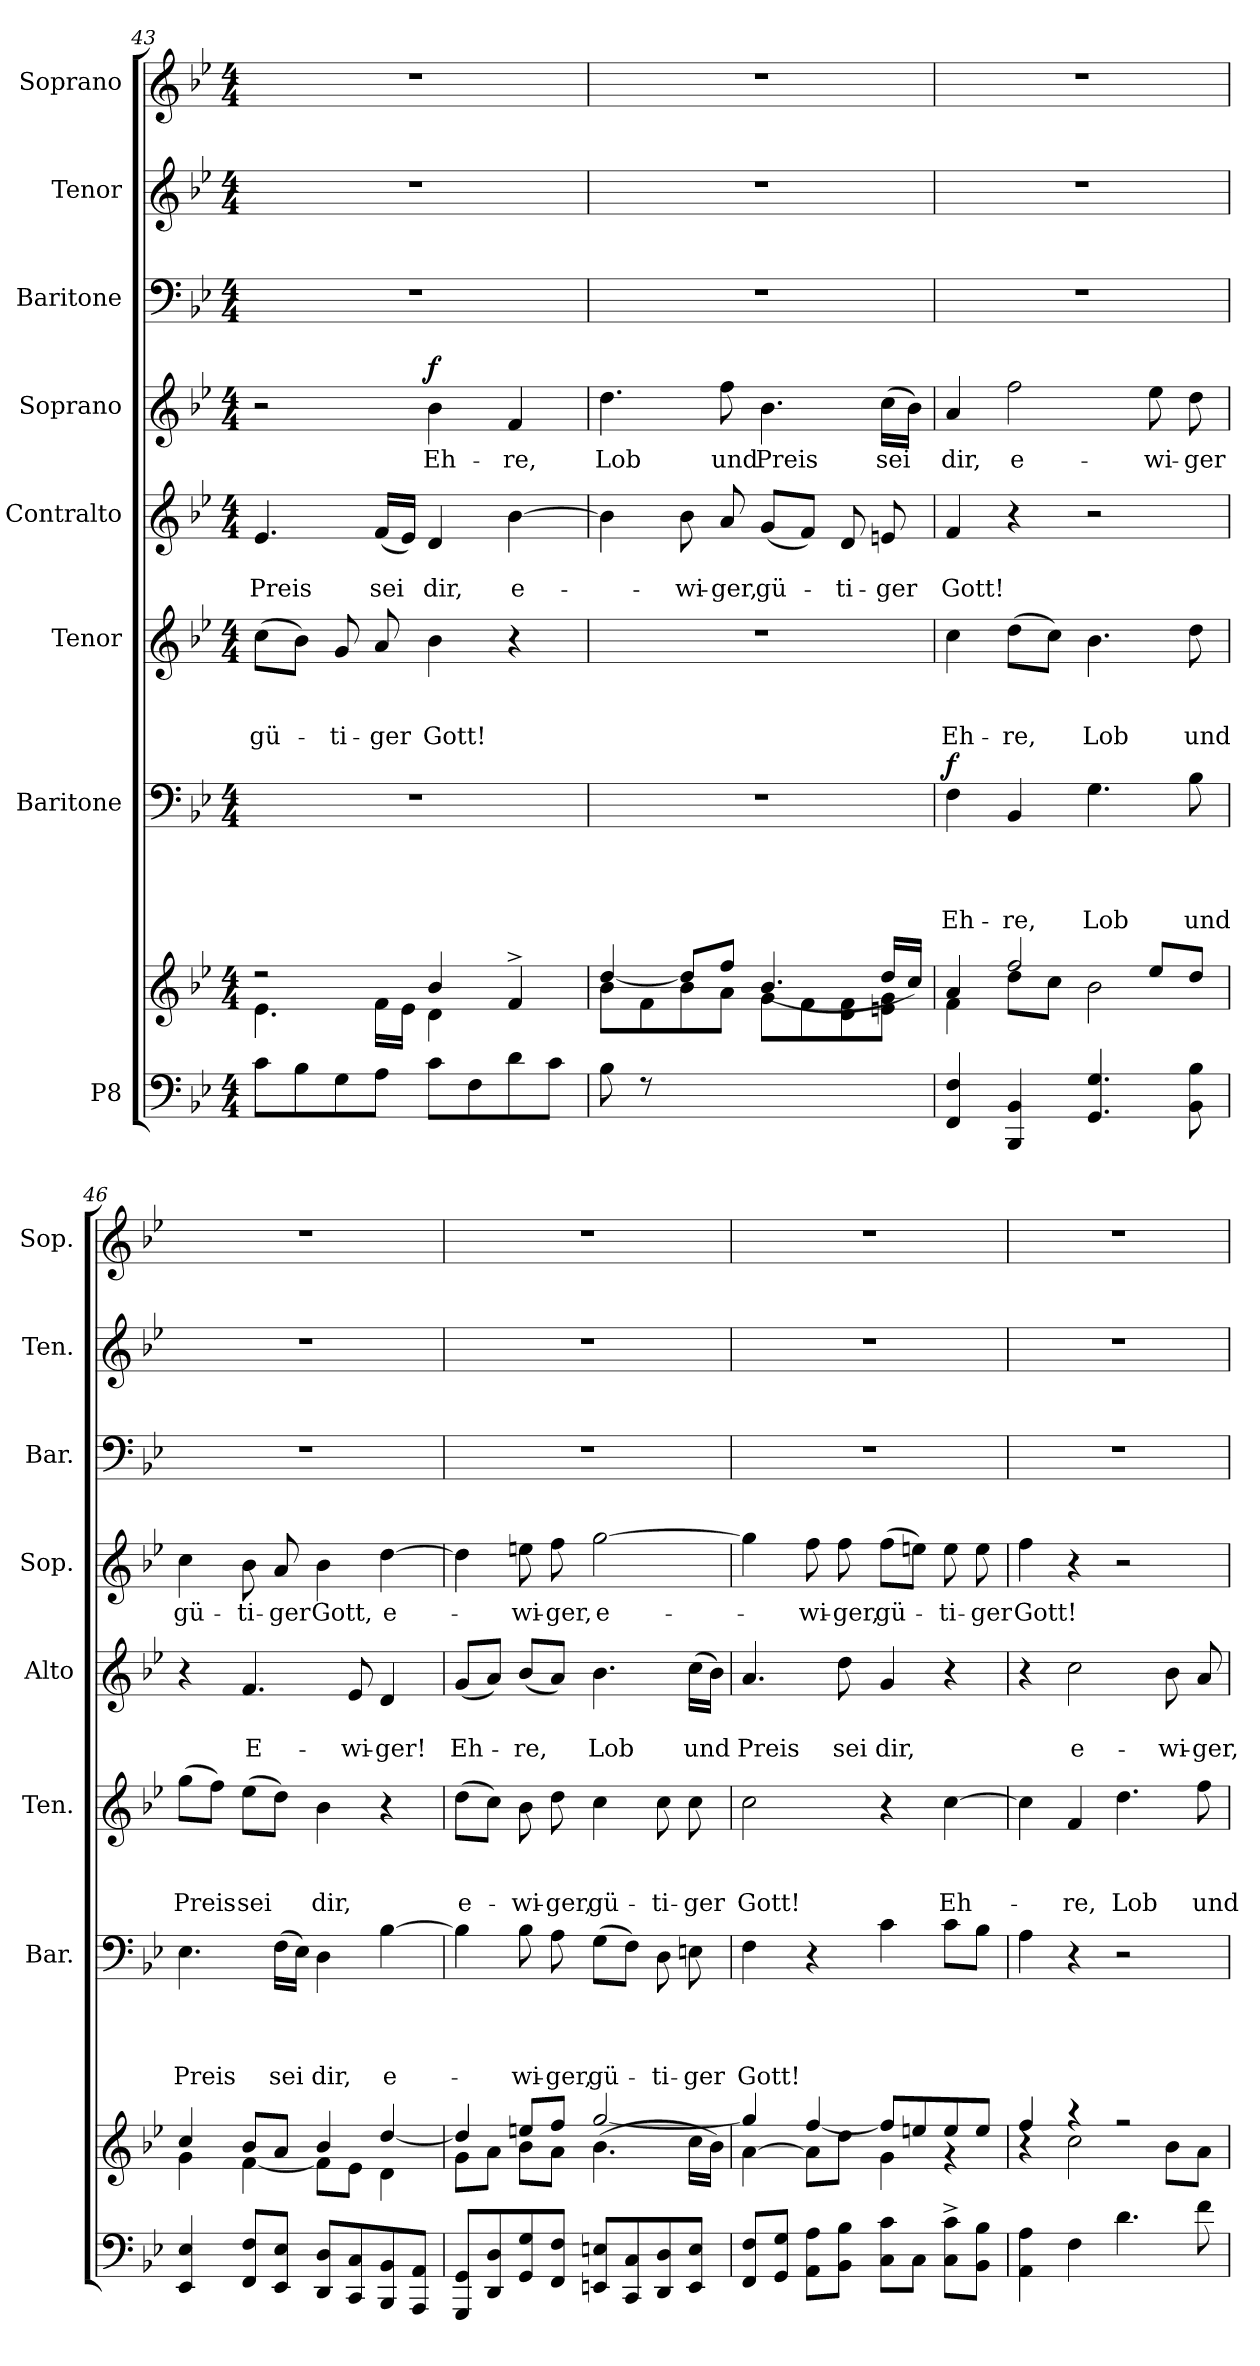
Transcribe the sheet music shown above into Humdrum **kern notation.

**kern	**kern	**kern	**text	**text	**text	**text	**dynam	**kern	**text	**text	**text	**kern	**text	**text	**kern	**text	**dynam	**kern	**kern	**kern
*part8	*part8	*part7	*part7	*part7	*part7	*part7	*part7	*part6	*part6	*part6	*part6	*part5	*part5	*part5	*part4	*part4	*part4	*part3	*part2	*part1
*staff9	*staff8	*staff7	*staff7	*staff7	*staff7	*staff7	*staff7	*staff6	*staff6	*staff6	*staff6	*staff5	*staff5	*staff5	*staff4	*staff4	*staff4	*staff3	*staff2	*staff1
*I"P8	*	*I"Baritone	*	*	*	*	*	*I"Tenor	*	*	*	*I"Contralto	*	*	*I"Soprano	*	*	*I"Baritone	*I"Tenor	*I"Soprano
*	*	*I'Bar.	*	*	*	*	*	*I'Ten.	*	*	*	*I'Alto	*	*	*I'Sop.	*	*	*I'Bar.	*I'Ten.	*I'Sop.
*clefF4	*clefG2	*clefF4	*	*	*	*	*	*clefG2	*	*	*	*clefG2	*	*	*clefG2	*	*	*clefF4	*clefG2	*clefG2
*	*	*	*	*	*	*	*	*ITrd7c12	*	*	*	*	*	*	*	*	*	*	*ITrd7c12	*
*k[b-e-]	*k[b-e-]	*k[b-e-]	*	*	*	*	*	*k[b-e-]	*	*	*	*k[b-e-]	*	*	*k[b-e-]	*	*	*k[b-e-]	*k[b-e-]	*k[b-e-]
*B-:	*B-:	*B-:	*	*	*	*	*	*B-:	*	*	*	*B-:	*	*	*B-:	*	*	*B-:	*B-:	*B-:
*M4/4	*M4/4	*M4/4	*	*	*	*	*	*M4/4	*	*	*	*M4/4	*	*	*M4/4	*	*	*M4/4	*M4/4	*M4/4
=43	=43	=43	=43	=43	=43	=43	=43	=43	=43	=43	=43	=43	=43	=43	=43	=43	=43	=43	=43	=43
*^	*^	*	*	*	*	*	*	*	*	*	*	*	*	*	*	*	*	*	*	*
*	*	*	*^	*	*	*	*	*	*	*	*	*	*	*	*	*	*	*	*	*	*	*
!	!	!	!	!	!	!	!	!	!	!	!	!	!	!LO:LY:b	!	!	!LO:LY:b	!	!	!	!	!	!
8c\L	1ryy	1ryy	4.e-\	2rdd	1r	.	.	.	.	.	(>8c\L	.	.	gü-	4.e-/	.	Preis	2r	.	.	1r	1r	1r
8B-\	.	.	.	.	.	.	.	.	.	.	8B-\J)	.	.	.	.	.	.	.	.	.	.	.	.
!	!	!	!	!	!	!	!	!	!	!	!	!	!	!LO:LY:b	!	!	!	!	!	!	!	!	!
8G\	.	.	.	.	.	.	.	.	.	.	8G/	.	.	-ti-	.	.	.	.	.	.	.	.	.
!	!	!	!	!	!	!	!	!	!	!	!	!	!	!LO:LY:b	!	!	!LO:LY:b	!	!	!	!	!	!
8A\J	.	.	16f\LL	.	.	.	.	.	.	.	8A/	.	.	-ger	(<16f/LL	.	sei	.	.	.	.	.	.
.	.	.	16e-\JJ	.	.	.	.	.	.	.	.	.	.	.	16e-/JJ)	.	.	.	.	.	.	.	.
!	!	!	!	!	!	!	!	!	!	!	!	!	!	!LO:LY:b	!	!	!LO:LY:b	!	!LO:LY:b	!LO:DY:a	!	!	!
8c\L	.	.	4d\	4b-/	.	.	.	.	.	.	4B-\	.	.	Gott!	4d/	.	dir,	4b-\	Eh-	f	.	.	.
8F\	.	.	.	.	.	.	.	.	.	.	.	.	.	.	.	.	.	.	.	.	.	.	.
!	!	!	!	!	!	!	!	!	!	!	!	!	!	!	!	!	!LO:LY:b	!	!LO:LY:b	!	!	!	!
8d\	.	.	4ryy	4f^</	.	.	.	.	.	.	4r	.	.	.	[>4b-\	.	e-	4f/	-re,	.	.	.	.
8c\J	.	.	.	.	.	.	.	.	.	.	.	.	.	.	.	.	.	.	.	.	.	.	.
!!LO:PB:g=z
=44	=44	=44	=44	=44	=44	=44	=44	=44	=44	=44	=44	=44	=44	=44	=44	=44	=44	=44	=44	=44	=44	=44	=44
!	!	!	!	!	!	!	!	!	!	!	!	!	!	!	!	!	!	!	!LO:LY:b	!	!	!	!
8B-\	1ryy	1ryy	[>4dd/	8b-\L	1r	.	.	.	.	.	1r	.	.	.	4b-\]	.	.	4.dd\	Lob	.	1r	1r	1r
8r	.	.	.	8f\	.	.	.	.	.	.	.	.	.	.	.	.	.	.	.	.	.	.	.
!	!	!	!	!	!	!	!	!	!	!	!	!	!	!	!	!	!LO:LY:b	!	!	!	!	!	!
2.ryy	.	.	8dd/L]	8b-\	.	.	.	.	.	.	.	.	.	.	8b-\	.	-wi-	.	.	.	.	.	.
!	!	!	!	!	!	!	!	!	!	!	!	!	!	!	!	!	!LO:LY:b	!	!LO:LY:b	!	!	!	!
.	.	.	8ff/J	8a\J	.	.	.	.	.	.	.	.	.	.	8a/	.	-ger,	8ff\	und	.	.	.	.
!	!	!	!	!	!	!	!	!	!	!	!	!	!	!	!	!	!LO:LY:b	!	!LO:LY:b	!	!	!	!
.	.	.	(>4.b-/	8g\L	.	.	.	.	.	.	.	.	.	.	(<8g/L	.	gü-	4.b-\	Preis	.	.	.	.
.	.	.	.	8f\	.	.	.	.	.	.	.	.	.	.	8f/J)	.	.	.	.	.	.	.	.
!	!	!	!	!	!	!	!	!	!	!	!	!	!	!	!	!	!LO:LY:b	!	!	!	!	!	!
.	.	.	.	8d\ 8f\	.	.	.	.	.	.	.	.	.	.	8d/	.	-ti-	.	.	.	.	.	.
!	!	!	!	!	!	!	!	!	!	!	!	!	!	!	!	!	!LO:LY:b	!	!LO:LY:b	!	!	!	!
.	.	.	16dd/LL	8en\ 8g\J	.	.	.	.	.	.	.	.	.	.	8en/	.	-ger	(>16cc\LL	sei	.	.	.	.
.	.	.	16cc/JJ)	.	.	.	.	.	.	.	.	.	.	.	.	.	.	16b-\JJ)	.	.	.	.	.
=45	=45	=45	=45	=45	=45	=45	=45	=45	=45	=45	=45	=45	=45	=45	=45	=45	=45	=45	=45	=45	=45	=45	=45
!	!	!	!	!	!	!	!	!	!LO:LY:b	!LO:DY:a	!	!	!	!LO:LY:b	!	!	!LO:LY:b	!	!LO:LY:b	!	!	!	!
4FF/ 4F/	1ryy	1ryy	4a/	4f\	4F\	.	.	.	Eh-	f	4c\	.	.	Eh-	4f/	.	Gott!	4a/	dir,	.	1r	1r	1r
!	!	!	!	!	!	!	!	!	!LO:LY:b	!	!	!	!	!LO:LY:b	!	!	!	!	!LO:LY:b	!	!	!	!
4BBB-/ 4BB-/	.	.	2ff/	8dd\L	4BB-/	.	.	.	-re,	.	(>8d\L	.	.	-re,	4r	.	.	2ff\	e-	.	.	.	.
.	.	.	.	8cc\J	.	.	.	.	.	.	8c\J)	.	.	.	.	.	.	.	.	.	.	.	.
!	!	!	!	!	!	!	!	!	!LO:LY:b	!	!	!	!	!LO:LY:b	!	!	!	!	!	!	!	!	!
4.GG/ 4.G/	.	.	.	2b-\	4.G\	.	.	.	Lob	.	4.B-\	.	.	Lob	2r	.	.	.	.	.	.	.	.
!	!	!	!	!	!	!	!	!	!	!	!	!	!	!	!	!	!	!	!LO:LY:b	!	!	!	!
.	.	.	8ee-/L	.	.	.	.	.	.	.	.	.	.	.	.	.	.	8ee-\	-wi-	.	.	.	.
!	!	!	!	!	!	!	!	!	!LO:LY:b	!	!	!	!	!LO:LY:b	!	!	!	!	!LO:LY:b	!	!	!	!
8BB-\ 8B-\	.	.	8dd/J	.	8B-\	.	.	.	und	.	8d\	.	.	und	.	.	.	8dd\	-ger	.	.	.	.
=46	=46	=46	=46	=46	=46	=46	=46	=46	=46	=46	=46	=46	=46	=46	=46	=46	=46	=46	=46	=46	=46	=46	=46
!	!	!	!	!	!	!	!	!	!LO:LY:b	!	!	!	!	!LO:LY:b	!	!	!	!	!LO:LY:b	!	!	!	!
4EE-/ 4E-/	1ryy	1ryy	4cc/	4g\	4.E-\	.	.	.	Preis	.	(>8g\L	.	.	Preis	4r	.	.	4cc\	gü-	.	1r	1r	1r
.	.	.	.	.	.	.	.	.	.	.	8f\J)	.	.	.	.	.	.	.	.	.	.	.	.
!	!	!	!	!	!	!	!	!	!	!	!	!	!	!LO:LY:b	!	!	!LO:LY:b	!	!LO:LY:b	!	!	!	!
8FF/ 8F/L	.	.	[<4f\	8b-/L	.	.	.	.	.	.	(>8e-\L	.	.	sei	4.f/	.	E-	8b-\	-ti-	.	.	.	.
!	!	!	!	!	!	!	!	!	!LO:LY:b	!	!	!	!	!	!	!	!	!	!LO:LY:b	!	!	!	!
8EE-/ 8E-/J	.	.	.	8a/J	(>16F\LL	.	.	.	sei	.	8d\J)	.	.	.	.	.	.	8a/	-ger	.	.	.	.
.	.	.	.	.	16E-\JJ)	.	.	.	.	.	.	.	.	.	.	.	.	.	.	.	.	.	.
!	!	!	!	!	!	!	!	!	!LO:LY:b	!	!	!	!	!LO:LY:b	!	!	!	!	!LO:LY:b	!	!	!	!
8DD/ 8D/L	.	.	8f\L]	4b-/	4D\	.	.	.	dir,	.	4B-\	.	.	dir,	.	.	.	4b-\	Gott,	.	.	.	.
!	!	!	!	!	!	!	!	!	!	!	!	!	!	!	!	!	!LO:LY:b	!	!	!	!	!	!
8CC/ 8C/	.	.	8e-\J	.	.	.	.	.	.	.	.	.	.	.	8e-/	.	-wi-	.	.	.	.	.	.
!	!	!	!	!	!	!	!	!	!LO:LY:b	!	!	!	!	!	!	!	!LO:LY:b	!	!LO:LY:b	!	!	!	!
8BBB-/ 8BB-/	.	.	[>4dd/	4d\	[<4B-\	.	.	.	e-	.	4r	.	.	.	4d/	.	-ger!	[>4dd\	e-	.	.	.	.
8AAA/ 8AA/J	.	.	.	.	.	.	.	.	.	.	.	.	.	.	.	.	.	.	.	.	.	.	.
!!LO:PB:g=z
=47	=47	=47	=47	=47	=47	=47	=47	=47	=47	=47	=47	=47	=47	=47	=47	=47	=47	=47	=47	=47	=47	=47	=47
!	!	!	!	!	!	!	!	!	!	!	!	!	!	!LO:LY:b	!	!	!LO:LY:b	!	!	!	!	!	!
8GGG/ 8GG/L	1ryy	1ryy	4dd/]	8g\L	4B-\]	.	.	.	.	.	(>8d\L	.	.	e-	(<8g/L	.	Eh-	4dd\]	.	.	1r	1r	1r
8DD/ 8D/	.	.	.	8a\J	.	.	.	.	.	.	8c\J)	.	.	.	8a/J)	.	.	.	.	.	.	.	.
!	!	!	!	!	!	!	!	!	!LO:LY:b	!	!	!	!	!LO:LY:b	!	!	!LO:LY:b	!	!LO:LY:b	!	!	!	!
8GG/ 8G/	.	.	8een/L	8b-\L	8B-\	.	.	.	-wi-	.	8B-\	.	.	-wi-	(<8b-/L	.	-re,	8een\	-wi-	.	.	.	.
!	!	!	!	!	!	!	!	!	!LO:LY:b	!	!	!	!	!LO:LY:b	!	!	!	!	!LO:LY:b	!	!	!	!
8FF/ 8F/J	.	.	8ff/J	8a\J	8A\	.	.	.	-ger,	.	8d\	.	.	-ger,	8a/J)	.	.	8ff\	-ger,	.	.	.	.
!	!	!	!	!	!	!	!	!	!LO:LY:b	!	!	!	!	!LO:LY:b	!	!	!LO:LY:b	!	!LO:LY:b	!	!	!	!
8EEn/ 8En/L	.	.	[>2gg/	(<4.b-\	(>8G\L	.	.	.	gü-	.	4c\	.	.	gü-	4.b-\	.	Lob	[>2gg\	e-	.	.	.	.
8CC/ 8C/	.	.	.	.	8F\J)	.	.	.	.	.	.	.	.	.	.	.	.	.	.	.	.	.	.
!	!	!	!	!	!	!	!	!	!LO:LY:b	!	!	!	!	!LO:LY:b	!	!	!	!	!	!	!	!	!
8DD/ 8D/	.	.	.	.	8D\	.	.	.	-ti-	.	8c\	.	.	-ti-	.	.	.	.	.	.	.	.	.
!	!	!	!	!	!	!	!	!	!LO:LY:b	!	!	!	!	!LO:LY:b	!	!	!LO:LY:b	!	!	!	!	!	!
8EE/ 8E/J	.	.	.	16cc\LL	8En\	.	.	.	-ger	.	8c\	.	.	-ger	(>16cc\LL	.	und	.	.	.	.	.	.
.	.	.	.	16b-\JJ)	.	.	.	.	.	.	.	.	.	.	16b-\JJ)	.	.	.	.	.	.	.	.
=48	=48	=48	=48	=48	=48	=48	=48	=48	=48	=48	=48	=48	=48	=48	=48	=48	=48	=48	=48	=48	=48	=48	=48
!	!	!	!	!	!	!	!	!	!LO:LY:b	!	!	!	!	!LO:LY:b	!	!	!LO:LY:b	!	!	!	!	!	!
8FF/ 8F/L	1ryy	1ryy	4gg/]	[<4a\	4F\	.	.	.	Gott!	.	2c\	.	.	Gott!	4.a/	.	Preis	4gg\]	.	.	1r	1r	1r
8GG/ 8G/J	.	.	.	.	.	.	.	.	.	.	.	.	.	.	.	.	.	.	.	.	.	.	.
!	!	!	!	!	!	!	!	!	!	!	!	!	!	!	!	!	!	!	!LO:LY:b	!	!	!	!
8AA\ 8A\L	.	.	[>4ff/	8a\L]	4r	.	.	.	.	.	.	.	.	.	.	.	.	8ff\	-wi-	.	.	.	.
!	!	!	!	!	!	!	!	!	!	!	!	!	!	!	!	!	!LO:LY:b	!	!LO:LY:b	!	!	!	!
8BB-\ 8B-\J	.	.	.	8dd\J	.	.	.	.	.	.	.	.	.	.	8dd\	.	sei	8ff\	-ger,	.	.	.	.
!	!	!	!	!	!	!	!	!	!	!	!	!	!	!	!	!	!LO:LY:b	!	!LO:LY:b	!	!	!	!
8C\ 8c\L	.	.	8ff/L]	4g\	4c\	.	.	.	.	.	4r	.	.	.	4g/	.	dir,	(>8ff\L	gü-	.	.	.	.
8C\J	.	.	8een/	.	.	.	.	.	.	.	.	.	.	.	.	.	.	8een\J)	.	.	.	.	.
!	!	!	!	!	!	!	!	!	!	!	!	!	!	!LO:LY:b	!	!	!	!	!LO:LY:b	!	!	!	!
8C\^> 8c\^>L	.	.	8ee/	4rg	8c\L	.	.	.	.	.	[>4c\	.	.	Eh-	4r	.	.	8ee\	-ti-	.	.	.	.
!	!	!	!	!	!	!	!	!	!	!	!	!	!	!	!	!	!	!	!LO:LY:b	!	!	!	!
8BB-\ 8B-\J	.	.	8ee/J	.	8B-\J	.	.	.	.	.	.	.	.	.	.	.	.	8ee\	-ger	.	.	.	.
=49	=49	=49	=49	=49	=49	=49	=49	=49	=49	=49	=49	=49	=49	=49	=49	=49	=49	=49	=49	=49	=49	=49	=49
!	!	!	!	!	!	!	!	!	!	!	!	!	!	!	!	!	!	!	!LO:LY:b	!	!	!	!
4AA\ 4A\	1ryy	1ryy	4ff/	4r	4A\	.	.	.	.	.	4c\]	.	.	.	4r	.	.	4ff\	Gott!	.	1r	1r	1r
!	!	!	!	!	!	!	!	!	!	!	!	!	!	!LO:LY:b	!	!	!LO:LY:b	!	!	!	!	!	!
4F\	.	.	4raa	2cc\	4r	.	.	.	.	.	4F/	.	.	-re,	2cc\	.	e-	4r	.	.	.	.	.
!	!	!	!	!	!	!	!	!	!	!	!	!	!	!LO:LY:b	!	!	!	!	!	!	!	!	!
4.d\	.	.	2rff	.	2r	.	.	.	.	.	4.d\	.	.	Lob	.	.	.	2r	.	.	.	.	.
!	!	!	!	!	!	!	!	!	!	!	!	!	!	!	!	!	!LO:LY:b	!	!	!	!	!	!
.	.	.	.	8b-\L	.	.	.	.	.	.	.	.	.	.	8b-\	.	-wi-	.	.	.	.	.	.
!	!	!	!	!	!	!	!	!	!	!	!	!	!	!LO:LY:b	!	!	!LO:LY:b	!	!	!	!	!	!
8f\	.	.	.	8a\J	.	.	.	.	.	.	8f\	.	.	und	8a/	.	-ger,	.	.	.	.	.	.
*v	*v	*	*	*	*	*	*	*	*	*	*	*	*	*	*	*	*	*	*	*	*	*	*
*	*v	*v	*v	*	*	*	*	*	*	*	*	*	*	*	*	*	*	*	*	*	*	*
=	=	=	=	=	=	=	=	=	=	=	=	=	=	=	=	=	=	=	=	=
*-	*-	*-	*-	*-	*-	*-	*-	*-	*-	*-	*-	*-	*-	*-	*-	*-	*-	*-	*-	*-
